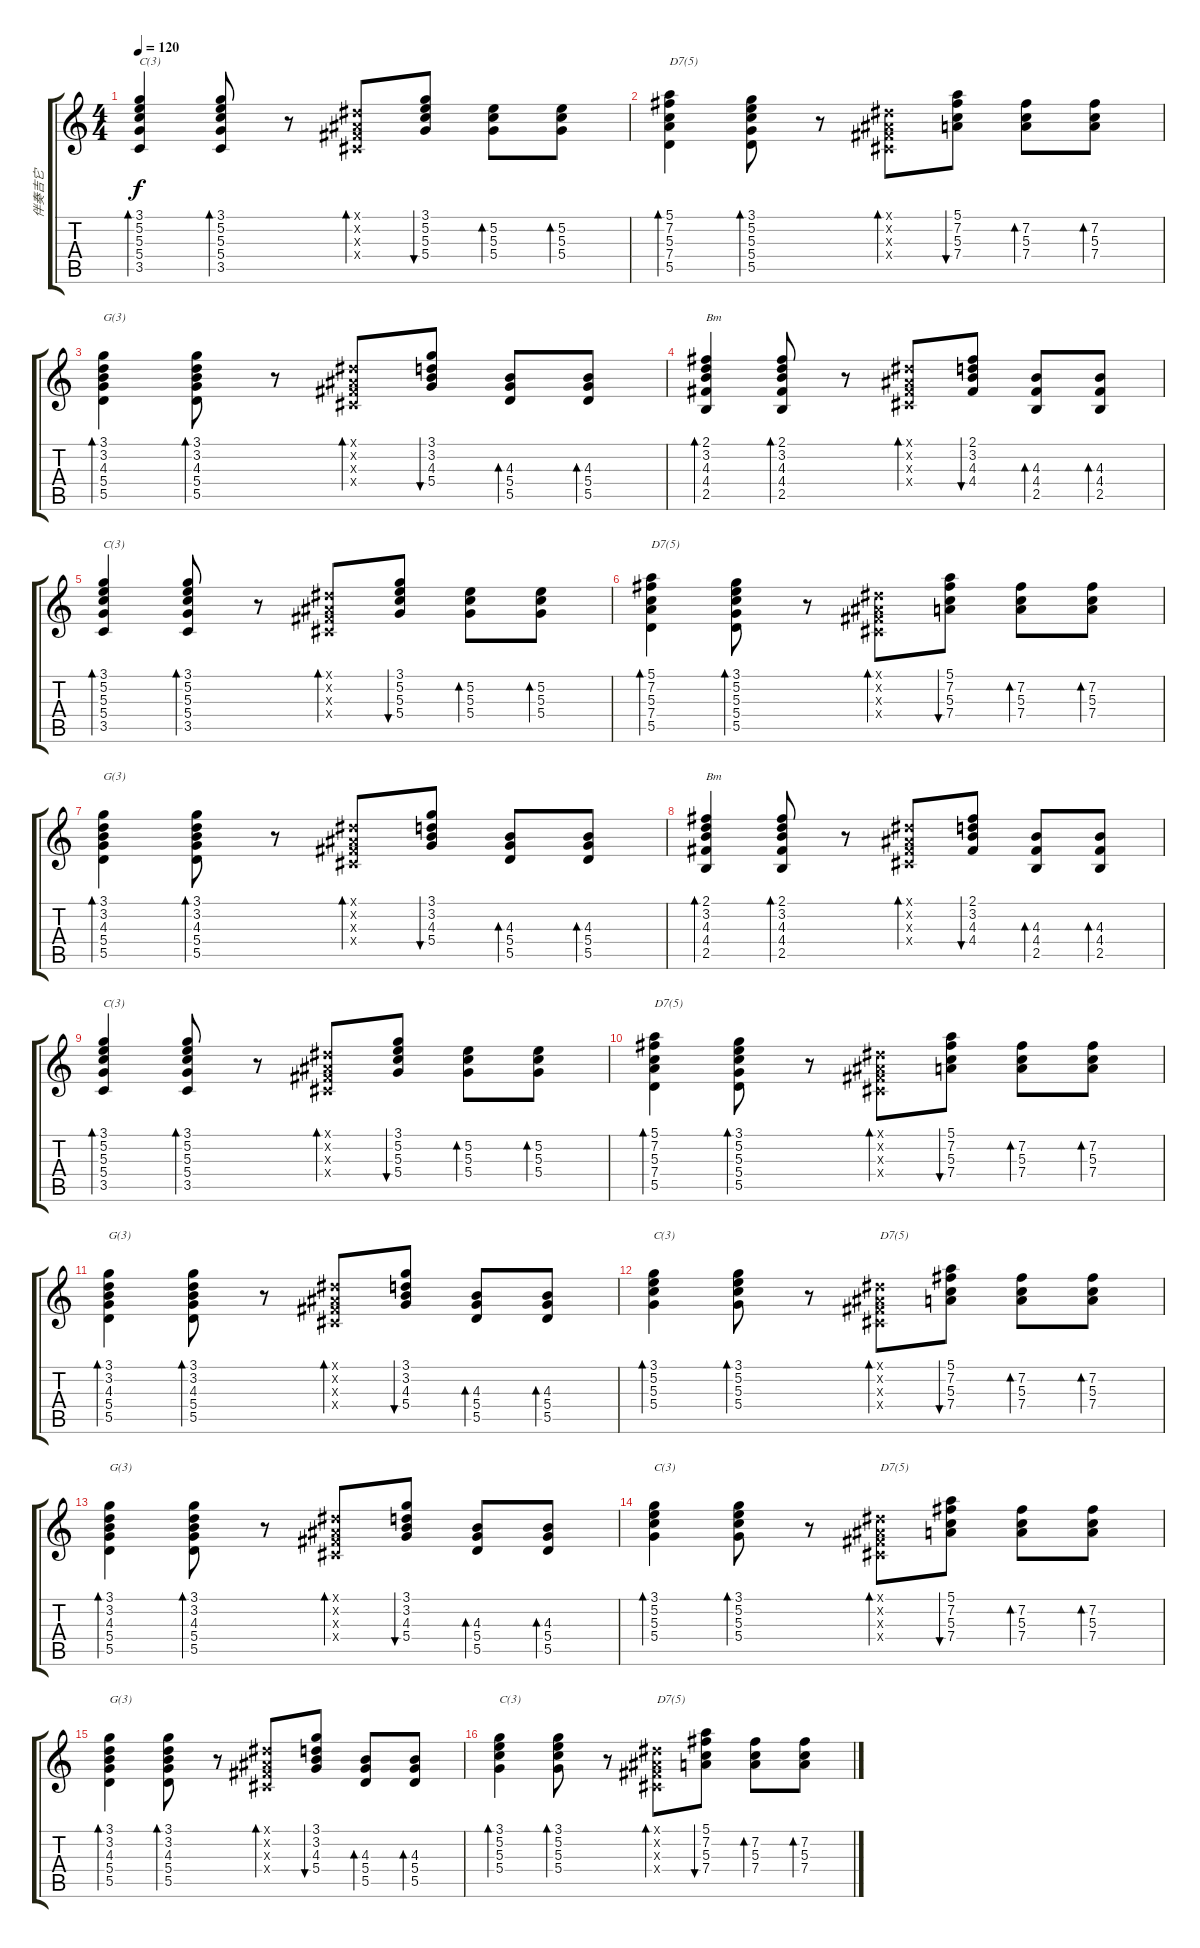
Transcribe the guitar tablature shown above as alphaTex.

\track ("伴奏吉它" "伴奏吉它") {instrument acousticguitarsteel}
\staff {score tabs}
\tuning (E4 B3 G3 D3 A2 E2) {hide}
\ts (4 4)
\tempo 120
\clef g2
\ks c
(3.1 5.2 5.3 5.4 3.5).4{bd 60 txt "C(3)" dy f} (3.1 5.2 5.3 5.4 3.5).8{bd 60} r.8 (-1.1{x} -1.2{x} -1.3{x} -1.4{x}).8{bd 60} (3.1 5.2 5.3 5.4).8{bu 120} (5.2 5.3 5.4).8{bd 60} (5.2 5.3 5.4).8{bd 60} |
(5.1 7.2 5.3 7.4 5.5).4{bd 60 txt "D7(5)"} (3.1 5.2 5.3 5.4 5.5).8{bd 60} r.8 (-1.1{x} -1.2{x} -1.3{x} -1.4{x}).8{bd 60} (5.1 7.2 5.3 7.4).8{bu 120} (7.2 5.3 7.4).8{bd 60} (7.2 5.3 7.4).8{bd 60} |
(3.1 3.2 4.3 5.4 5.5).4{bd 60 txt "G(3)"} (3.1 3.2 4.3 5.4 5.5).8{bd 60} r.8 (-1.1{x} -1.2{x} -1.3{x} -1.4{x}).8{bd 60} (3.1 3.2 4.3 5.4).8{bu 120} (4.3 5.4 5.5).8{bd 60} (4.3 5.4 5.5).8{bd 60} |
(2.1 3.2 4.3 4.4 2.5).4{bd 60 txt "Bm"} (2.1 3.2 4.3 4.4 2.5).8{bd 60} r.8 (-1.1{x} -1.2{x} -1.3{x} -1.4{x}).8{bd 60} (2.1 3.2 4.3 4.4).8{bu 120} (4.3 4.4 2.5).8{bd 60} (4.3 4.4 2.5).8{bd 60} |
(3.1 5.2 5.3 5.4 3.5).4{bd 60 txt "C(3)"} (3.1 5.2 5.3 5.4 3.5).8{bd 60} r.8 (-1.1{x} -1.2{x} -1.3{x} -1.4{x}).8{bd 60} (3.1 5.2 5.3 5.4).8{bu 120} (5.2 5.3 5.4).8{bd 60} (5.2 5.3 5.4).8{bd 60} |
(5.1 7.2 5.3 7.4 5.5).4{bd 60 txt "D7(5)"} (3.1 5.2 5.3 5.4 5.5).8{bd 60} r.8 (-1.1{x} -1.2{x} -1.3{x} -1.4{x}).8{bd 60} (5.1 7.2 5.3 7.4).8{bu 120} (7.2 5.3 7.4).8{bd 60} (7.2 5.3 7.4).8{bd 60} |
(3.1 3.2 4.3 5.4 5.5).4{bd 60 txt "G(3)"} (3.1 3.2 4.3 5.4 5.5).8{bd 60} r.8 (-1.1{x} -1.2{x} -1.3{x} -1.4{x}).8{bd 60} (3.1 3.2 4.3 5.4).8{bu 120} (4.3 5.4 5.5).8{bd 60} (4.3 5.4 5.5).8{bd 60} |
(2.1 3.2 4.3 4.4 2.5).4{bd 60 txt "Bm"} (2.1 3.2 4.3 4.4 2.5).8{bd 60} r.8 (-1.1{x} -1.2{x} -1.3{x} -1.4{x}).8{bd 60} (2.1 3.2 4.3 4.4).8{bu 120} (4.3 4.4 2.5).8{bd 60} (4.3 4.4 2.5).8{bd 60} |
(3.1 5.2 5.3 5.4 3.5).4{bd 60 txt "C(3)"} (3.1 5.2 5.3 5.4 3.5).8{bd 60} r.8 (-1.1{x} -1.2{x} -1.3{x} -1.4{x}).8{bd 60} (3.1 5.2 5.3 5.4).8{bu 120} (5.2 5.3 5.4).8{bd 60} (5.2 5.3 5.4).8{bd 60} |
(5.1 7.2 5.3 7.4 5.5).4{bd 60 txt "D7(5)"} (3.1 5.2 5.3 5.4 5.5).8{bd 60} r.8 (-1.1{x} -1.2{x} -1.3{x} -1.4{x}).8{bd 60} (5.1 7.2 5.3 7.4).8{bu 120} (7.2 5.3 7.4).8{bd 60} (7.2 5.3 7.4).8{bd 60} |
(3.1 3.2 4.3 5.4 5.5).4{bd 60 txt "G(3)"} (3.1 3.2 4.3 5.4 5.5).8{bd 60} r.8 (-1.1{x} -1.2{x} -1.3{x} -1.4{x}).8{bd 60} (3.1 3.2 4.3 5.4).8{bu 120} (4.3 5.4 5.5).8{bd 60} (4.3 5.4 5.5).8{bd 60} |
(3.1 5.2 5.3 5.4).4{bd 60 txt "C(3)"} (3.1 5.2 5.3 5.4).8{bd 60} r.8 (-1.1{x} -1.2{x} -1.3{x} -1.4{x}).8{bd 60 txt "D7(5)"} (5.1 7.2 5.3 7.4).8{bu 120} (7.2 5.3 7.4).8{bd 60} (7.2 5.3 7.4).8{bd 60} |
(3.1 3.2 4.3 5.4 5.5).4{bd 60 txt "G(3)"} (3.1 3.2 4.3 5.4 5.5).8{bd 60} r.8 (-1.1{x} -1.2{x} -1.3{x} -1.4{x}).8{bd 60} (3.1 3.2 4.3 5.4).8{bu 120} (4.3 5.4 5.5).8{bd 60} (4.3 5.4 5.5).8{bd 60} |
(3.1 5.2 5.3 5.4).4{bd 60 txt "C(3)"} (3.1 5.2 5.3 5.4).8{bd 60} r.8 (-1.1{x} -1.2{x} -1.3{x} -1.4{x}).8{bd 60 txt "D7(5)"} (5.1 7.2 5.3 7.4).8{bu 120} (7.2 5.3 7.4).8{bd 60} (7.2 5.3 7.4).8{bd 60} |
(3.1 3.2 4.3 5.4 5.5).4{bd 60 txt "G(3)"} (3.1 3.2 4.3 5.4 5.5).8{bd 60} r.8 (-1.1{x} -1.2{x} -1.3{x} -1.4{x}).8{bd 60} (3.1 3.2 4.3 5.4).8{bu 120} (4.3 5.4 5.5).8{bd 60} (4.3 5.4 5.5).8{bd 60} |
(3.1 5.2 5.3 5.4).4{bd 60 txt "C(3)"} (3.1 5.2 5.3 5.4).8{bd 60} r.8 (-1.1{x} -1.2{x} -1.3{x} -1.4{x}).8{bd 60 txt "D7(5)"} (5.1 7.2 5.3 7.4).8{bu 120} (7.2 5.3 7.4).8{bd 60} (7.2 5.3 7.4).8{bd 60}
